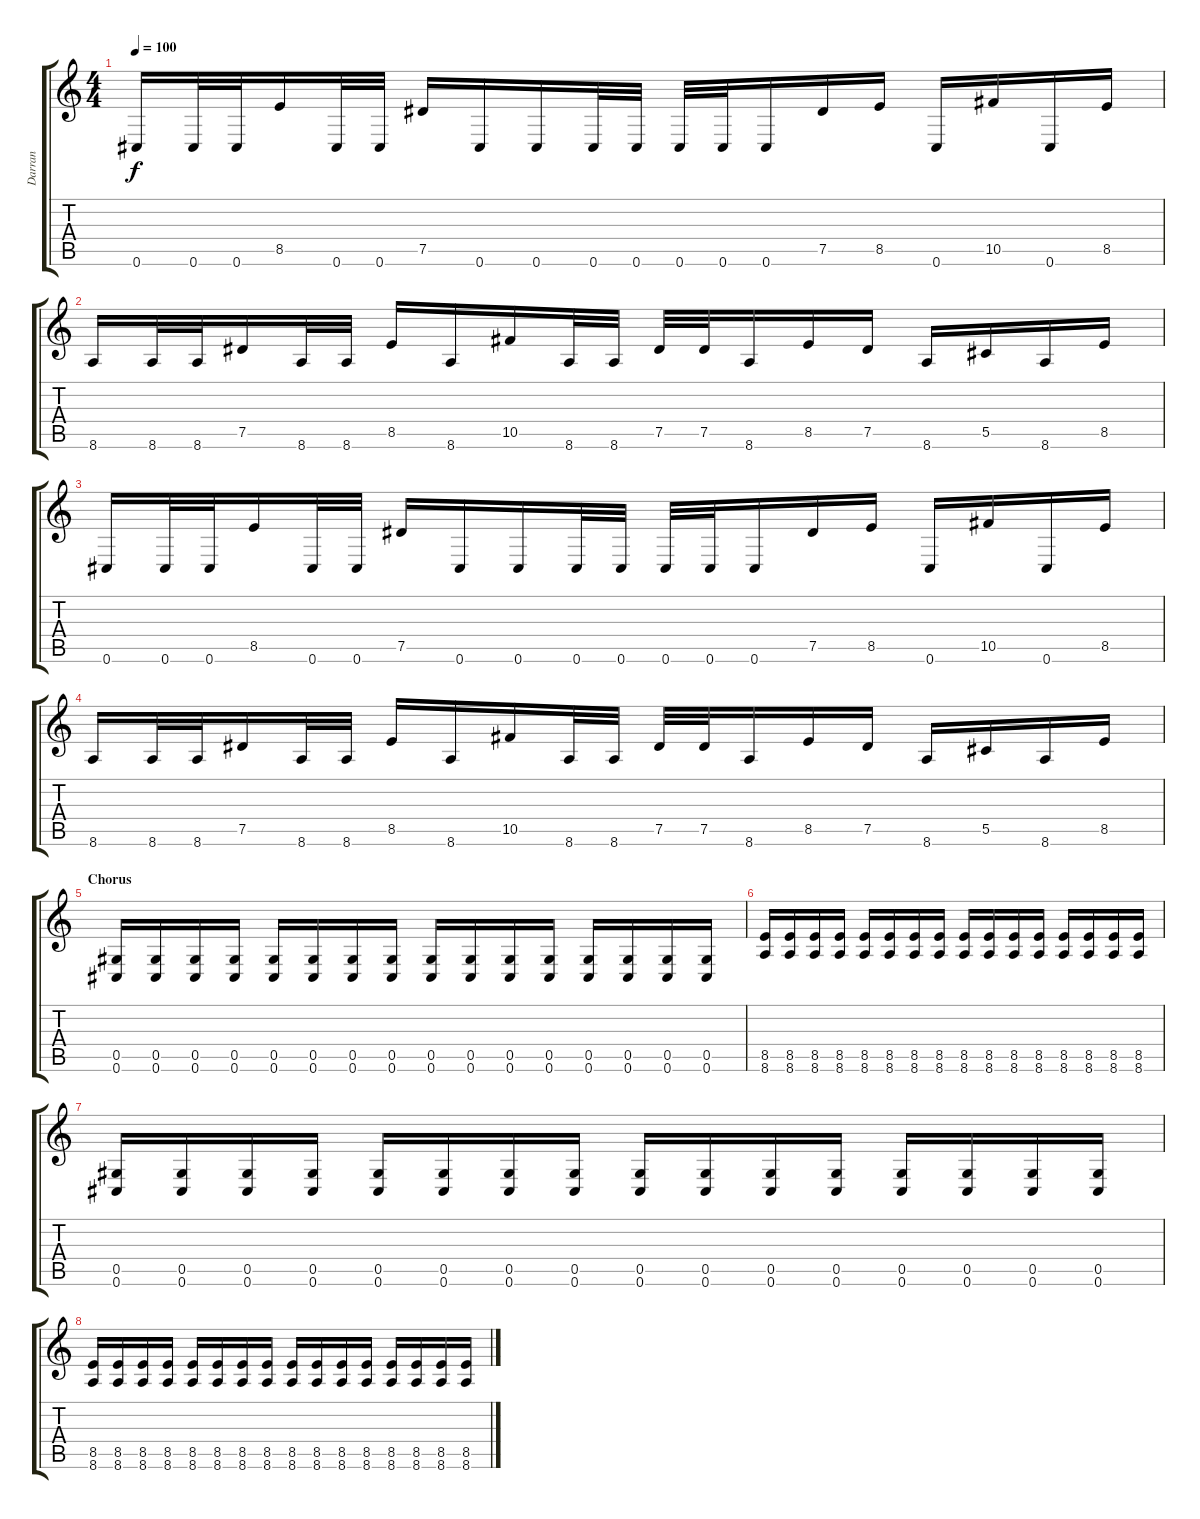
\track ("Darran" "Darran") {instrument distortionguitar}
\staff {score tabs}
\tuning (Eb4 Bb3 Gb3 Db3 Ab2 Db2) {hide}
\ts (4 4)
\tempo 100
\clef g2
\ks c
0.6.16{dy f} 0.6.32 0.6.32 8.5.16 0.6.32 0.6.32 7.5.16 0.6.16 0.6.16 0.6.32 0.6.32 0.6.32 0.6.32 0.6.16 7.5.16 8.5.16 0.6.16 10.5.16 0.6.16 8.5.16 |
8.6.16 8.6.32 8.6.32 7.5.16 8.6.32 8.6.32 8.5.16 8.6.16 10.5.16 8.6.32 8.6.32 7.5.32 7.5.32 8.6.16 8.5.16 7.5.16 8.6.16 5.5.16 8.6.16 8.5.16 |
0.6.16 0.6.32 0.6.32 8.5.16 0.6.32 0.6.32 7.5.16 0.6.16 0.6.16 0.6.32 0.6.32 0.6.32 0.6.32 0.6.16 7.5.16 8.5.16 0.6.16 10.5.16 0.6.16 8.5.16 |
8.6.16 8.6.32 8.6.32 7.5.16 8.6.32 8.6.32 8.5.16 8.6.16 10.5.16 8.6.32 8.6.32 7.5.32 7.5.32 8.6.16 8.5.16 7.5.16 8.6.16 5.5.16 8.6.16 8.5.16 |
\section ("" "Chorus")
(0.5 0.6).16 (0.5 0.6).16 (0.5 0.6).16 (0.5 0.6).16 (0.5 0.6).16 (0.5 0.6).16 (0.5 0.6).16 (0.5 0.6).16 (0.5 0.6).16 (0.5 0.6).16 (0.5 0.6).16 (0.5 0.6).16 (0.5 0.6).16 (0.5 0.6).16 (0.5 0.6).16 (0.5 0.6).16 |
(8.5 8.6).16 (8.5 8.6).16 (8.5 8.6).16 (8.5 8.6).16 (8.5 8.6).16 (8.5 8.6).16 (8.5 8.6).16 (8.5 8.6).16 (8.5 8.6).16 (8.5 8.6).16 (8.5 8.6).16 (8.5 8.6).16 (8.5 8.6).16 (8.5 8.6).16 (8.5 8.6).16 (8.5 8.6).16 |
(0.5 0.6).16 (0.5 0.6).16 (0.5 0.6).16 (0.5 0.6).16 (0.5 0.6).16 (0.5 0.6).16 (0.5 0.6).16 (0.5 0.6).16 (0.5 0.6).16 (0.5 0.6).16 (0.5 0.6).16 (0.5 0.6).16 (0.5 0.6).16 (0.5 0.6).16 (0.5 0.6).16 (0.5 0.6).16 |
(8.5 8.6).16 (8.5 8.6).16 (8.5 8.6).16 (8.5 8.6).16 (8.5 8.6).16 (8.5 8.6).16 (8.5 8.6).16 (8.5 8.6).16 (8.5 8.6).16 (8.5 8.6).16 (8.5 8.6).16 (8.5 8.6).16 (8.5 8.6).16 (8.5 8.6).16 (8.5 8.6).16 (8.5 8.6).16
